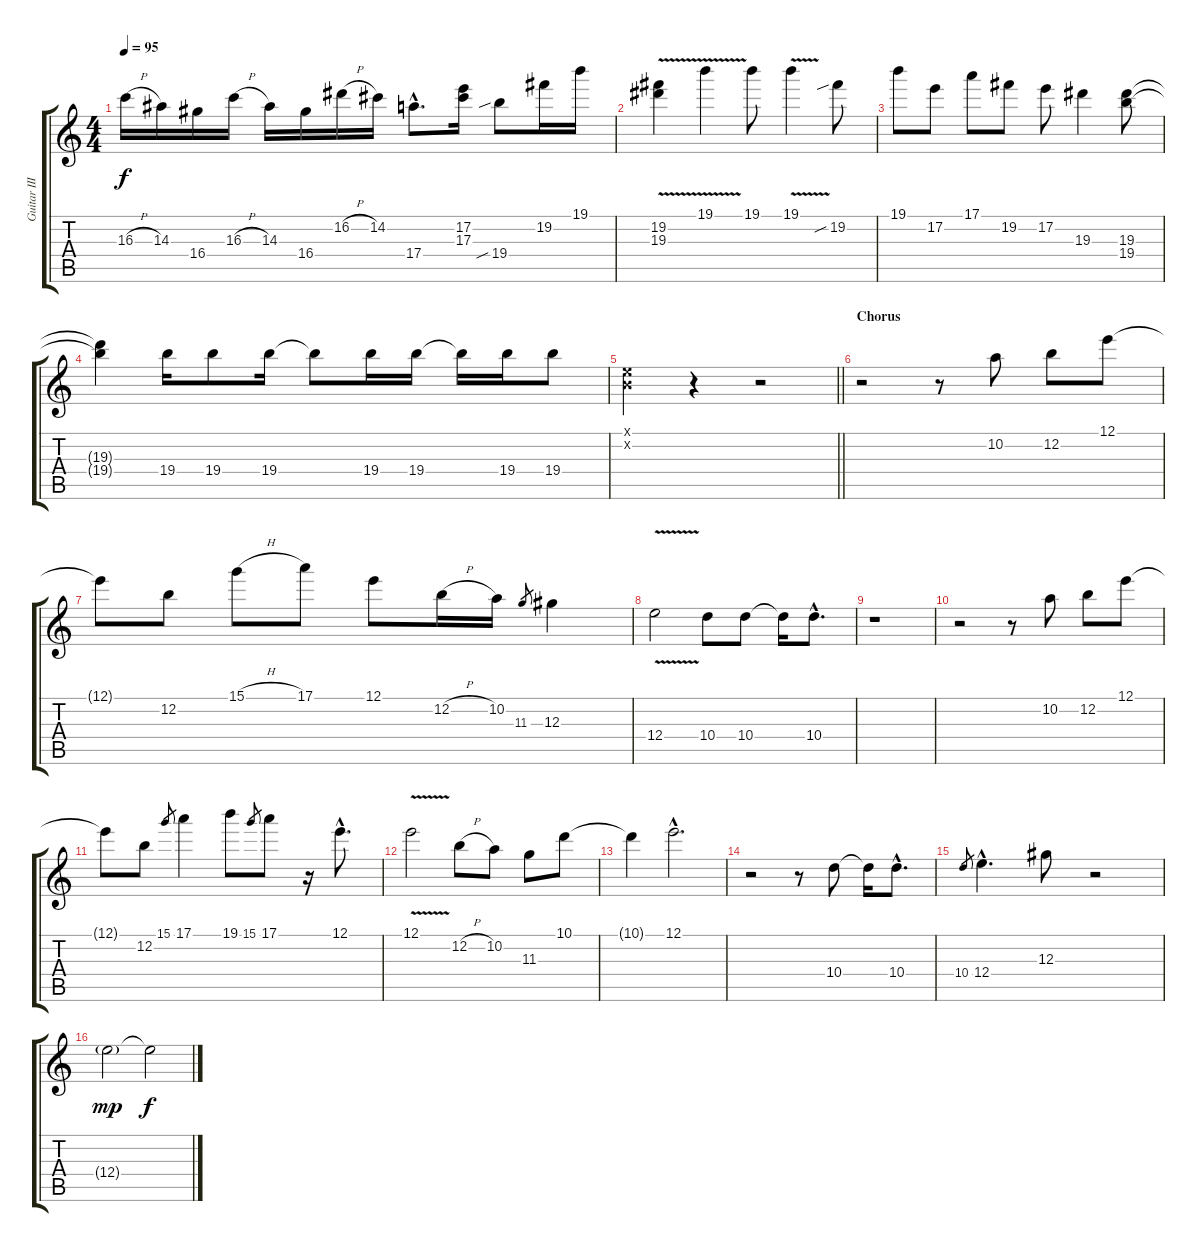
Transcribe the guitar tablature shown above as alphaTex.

\track ("Guitar III" "Guitar III") {instrument distortionguitar}
\staff {score tabs}
\tuning (E4 B3 Ab3 E3 B2 E2) {hide}
\ts (4 4)
\tempo 95
\clef g2
\ks c
16.3{h}.16{dy f} 14.3.16 16.4.16 16.3{h}.16 14.3.16 16.4.16 16.2{h}.16 14.2.16 17.4{hac}.8{d} (17.2 17.3).16 19.4{sib}.8 19.2.16 19.1.16 |
(19.2{v} 19.3{v}).4 19.1{v}.4 19.1.8 19.1{v}.4 19.2{sib}.8 |
19.1.8 17.2.8 17.1.8 19.2.8 17.2.8 19.3.4 (19.3 19.4).8 |
(19.3{t} 19.4{t}).4 19.4.16 19.4.8 19.4.16 19.4{t}.8 19.4.16 19.4.16 19.4{t}.16 19.4.16 19.4.8 |
\barLineRight lightlight
(0.1{x} 0.2{x}).4 r.4 r.2 |
\section ("" "Chorus")
r.2 r.8 10.2.8 12.2.8 12.1.8 |
12.1{t}.8 12.2.8 15.1{h}.8 17.1.8 12.1.8 12.2{h}.16 10.2.16 11.3.8{gr} 12.3.4 |
12.4{v}.2 10.4.8 10.4.8 10.4{t}.16 10.4{hac}.8{d} |
r.1 |
r.2 r.8 10.2.8 12.2.8 12.1.8 |
12.1{t}.8 12.2.8 15.1.8{gr} 17.1.4 19.1.8 15.1.8{gr} 17.1.8 r.16 12.1{hac}.8{d} |
12.1{v}.2 12.2{h}.8 10.2.8 11.3.8 10.1.8 |
10.1{t}.4 12.1{hac}.2{d} |
r.2 r.8 10.4.8 10.4{t}.16 10.4{hac}.8{d} |
10.4.8{gr} 12.4{hac}.4{d} 12.3.8 r.2 |
12.4{g}.2{dy mp} 12.4{t}.2{dy f}
